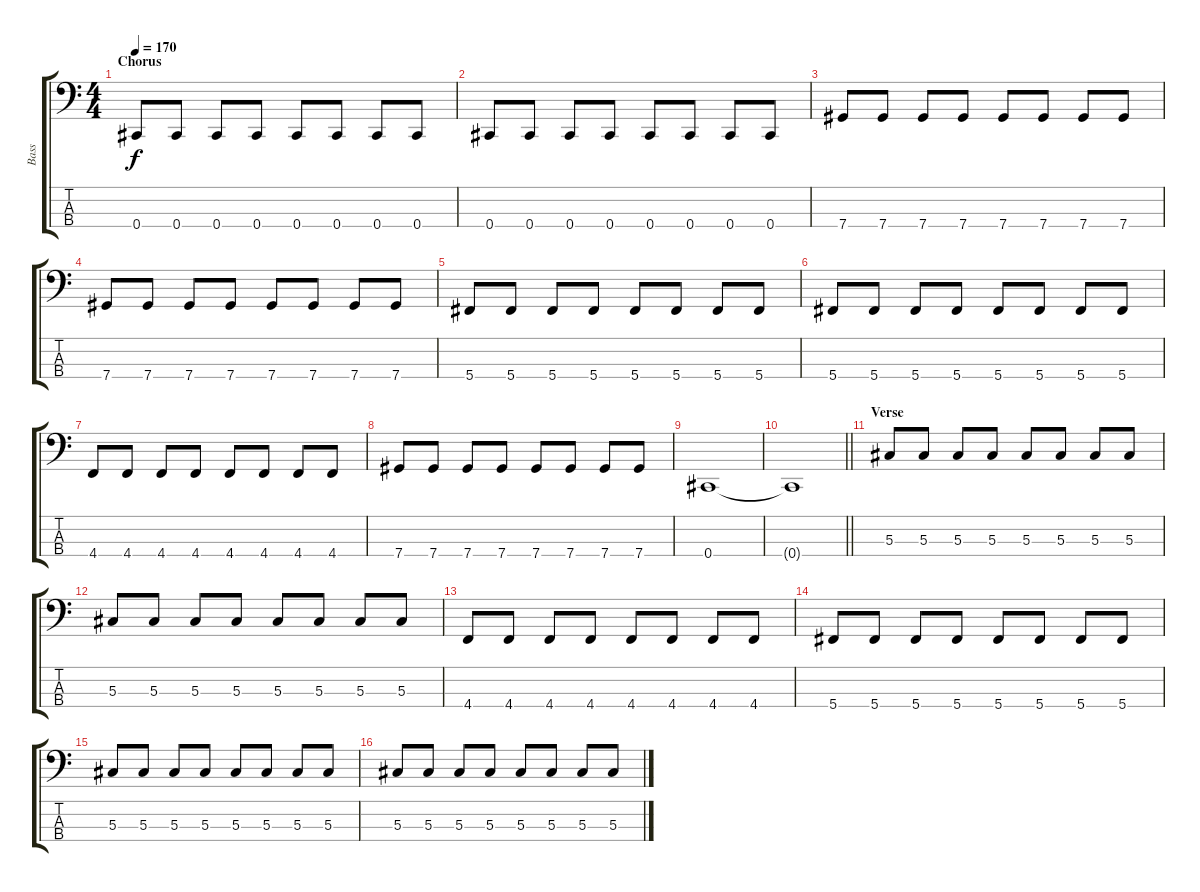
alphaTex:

\track ("Bass" "Bass") {instrument electricbasspick}
\staff {score tabs}
\tuning (Gb2 Db2 Ab1 Db1) {hide}
\ts (4 4)
\section ("" "Chorus")
\tempo 170
\clef f4
\ks c
0.4.8{dy f} 0.4.8 0.4.8 0.4.8 0.4.8 0.4.8 0.4.8 0.4.8 |
0.4.8 0.4.8 0.4.8 0.4.8 0.4.8 0.4.8 0.4.8 0.4.8 |
7.4.8 7.4.8 7.4.8 7.4.8 7.4.8 7.4.8 7.4.8 7.4.8 |
7.4.8 7.4.8 7.4.8 7.4.8 7.4.8 7.4.8 7.4.8 7.4.8 |
5.4.8 5.4.8 5.4.8 5.4.8 5.4.8 5.4.8 5.4.8 5.4.8 |
5.4.8 5.4.8 5.4.8 5.4.8 5.4.8 5.4.8 5.4.8 5.4.8 |
4.4.8 4.4.8 4.4.8 4.4.8 4.4.8 4.4.8 4.4.8 4.4.8 |
7.4.8 7.4.8 7.4.8 7.4.8 7.4.8 7.4.8 7.4.8 7.4.8 |
0.4.1 |
\barLineRight lightlight
0.4{t}.1 |
\section ("" "Verse")
5.3.8 5.3.8 5.3.8 5.3.8 5.3.8 5.3.8 5.3.8 5.3.8 |
5.3.8 5.3.8 5.3.8 5.3.8 5.3.8 5.3.8 5.3.8 5.3.8 |
4.4.8 4.4.8 4.4.8 4.4.8 4.4.8 4.4.8 4.4.8 4.4.8 |
5.4.8 5.4.8 5.4.8 5.4.8 5.4.8 5.4.8 5.4.8 5.4.8 |
5.3.8 5.3.8 5.3.8 5.3.8 5.3.8 5.3.8 5.3.8 5.3.8 |
5.3.8 5.3.8 5.3.8 5.3.8 5.3.8 5.3.8 5.3.8 5.3.8
